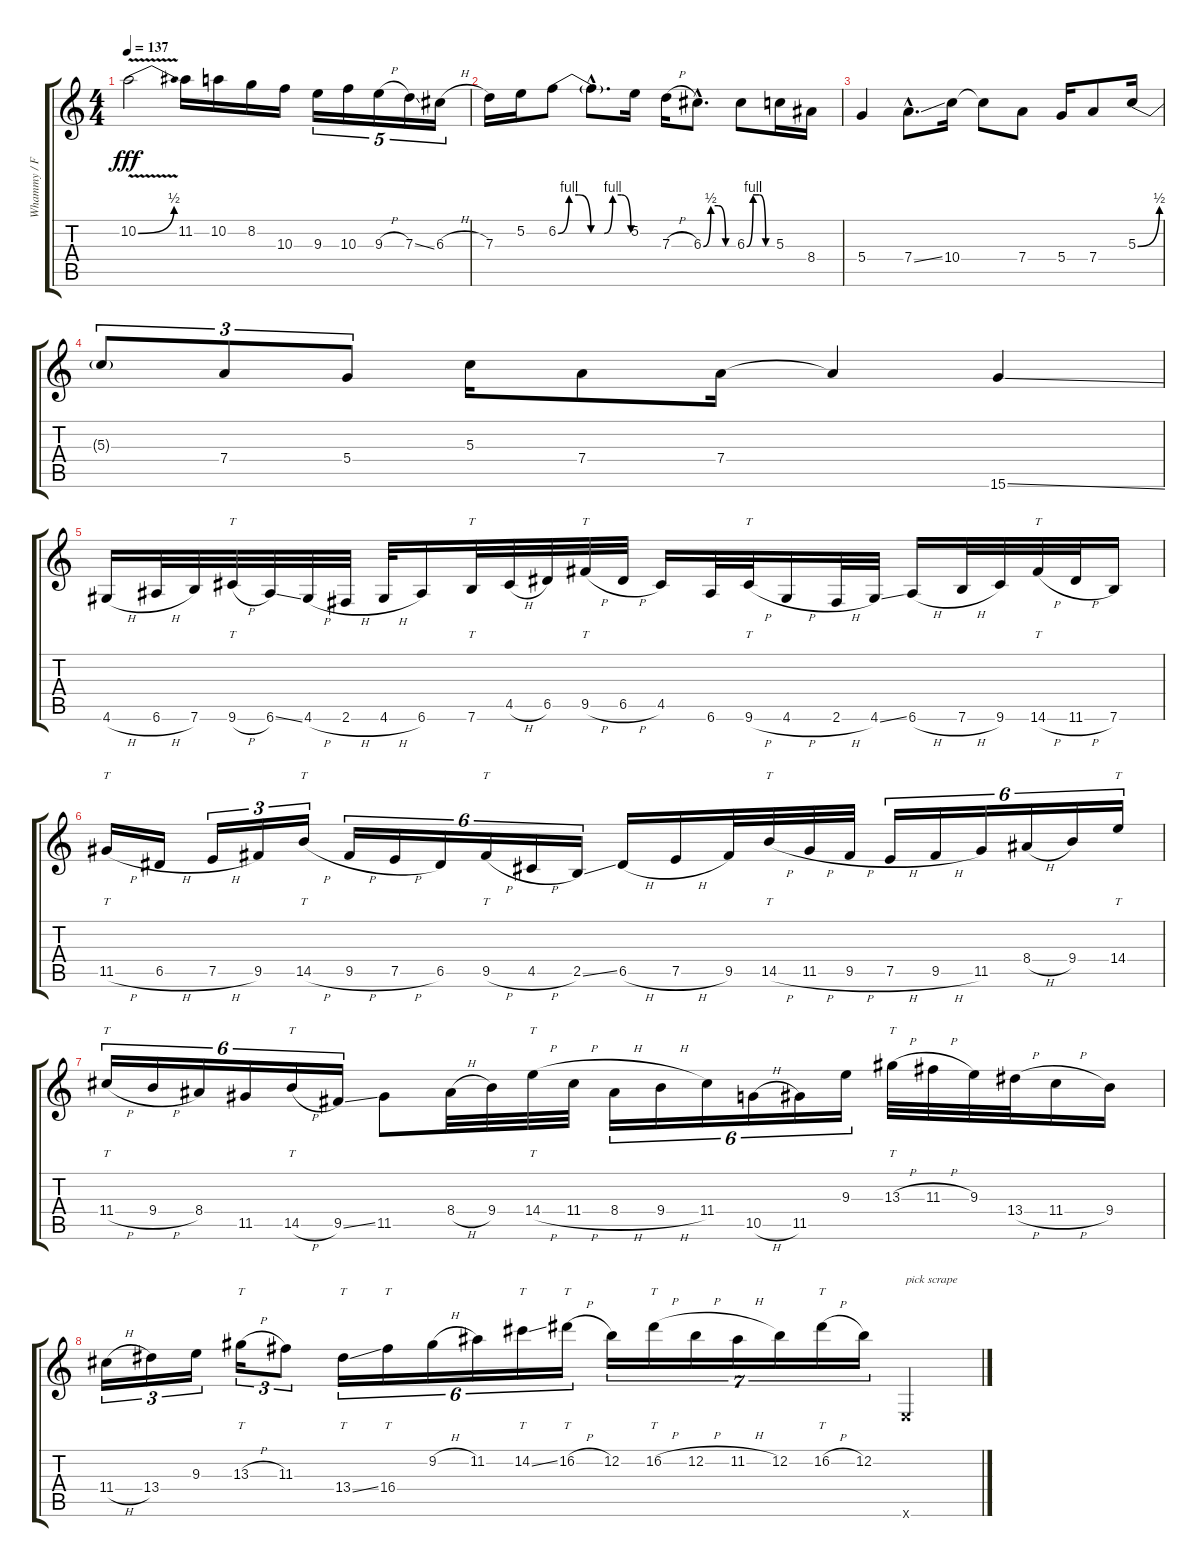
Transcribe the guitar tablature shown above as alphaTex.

\track ("Whammy / Feedback / Doubletrack" "Whammy / F") {instrument distortionguitar}
\staff {score tabs}
\tuning (E4 B3 G3 D3 A2 E2) {hide}
\ts (4 4)
\tempo 137
\clef g2
\ks c
10.2{be (bend 0 0 60 2) v}.2{dy fff} 11.2.16 10.2.16 8.2.16 10.3.16 9.3.16{tu (5 4)} 10.3.16{tu (5 4)} 9.3{h}.16{tu (5 4)} 7.3{ss}.16{tu (5 4)} 6.3{h}.16{tu (5 4)} |
7.3.16 5.2.16 6.2{be (custom 0 0 9 4 17 4 27 0 38 0 45 4 52 4 60 0)}.8 6.2{hac t}.8{d} 5.2.16 7.3{h}.16 6.3{be (custom 0 0 15 2 30 2 45 0 60 0) hac}.8{d} 6.3{be (custom 0 0 15 4 30 4 45 0 60 0)}.8 5.3.16 8.4.16 |
5.4.4 7.4{ss hac}.8{d} 10.4.16 10.4{t}.8 7.4.8 5.4.16 7.4.8 5.3{be (bend 0 0 60 2)}.16 |
5.3{t}.8{tu (3 2)} 7.4.8{tu (3 2)} 5.4.8{tu (3 2)} 5.3.16 7.4.8 7.4.16 7.4{t}.4 15.6{ss}.4 |
4.6{h}.16 6.6{h}.32 7.6.32 9.6{h}.32{tt} 6.6{ss}.32 4.6{h}.32 2.6{h}.32 4.6{h}.32 6.6.16 7.6.32{tt} 4.5{h}.32 6.5.32 9.5{h}.32{tt} 6.5{h}.32 4.5.16 6.6.32 9.6{h}.32{tt} 4.6{h}.16 2.6{h}.32 4.6{ss}.32 6.6{h}.16 7.6{h}.32 9.6.32 14.6{h}.32{tt} 11.6{h}.32 7.6.16 |
11.5{h}.16{tt} 6.5{h}.16 7.5{h}.16{tu (3 2)} 9.5.16{tu (3 2)} 14.5{h}.16{tt tu (3 2)} 9.5{h}.16{tu (6 4)} 7.5{h}.16{tu (6 4)} 6.5.16{tu (6 4)} 9.5{h}.16{tt tu (6 4)} 4.5{h}.16{tu (6 4)} 2.5{ss}.16{tu (6 4)} 6.5{h}.16 7.5{h}.16 9.5.32 14.5{h}.32{tt} 11.5{h}.32 9.5{h}.32 7.5{h}.16{tu (6 4)} 9.5{h}.16{tu (6 4)} 11.5.16{tu (6 4)} 8.4{h}.16{tu (6 4)} 9.4.16{tu (6 4)} 14.4.16{tt tu (6 4)} |
11.4{h}.16{tt tu (6 4)} 9.4{h}.16{tu (6 4)} 8.4.16{tu (6 4)} 11.5.16{tu (6 4)} 14.5{h}.16{tt tu (6 4)} 9.5{ss}.16{tu (6 4)} 11.5.8 8.4{h}.32 9.4.32 14.4{h}.32{tt} 11.4{h}.32 8.4{h}.16{tu (6 4)} 9.4{h}.16{tu (6 4)} 11.4.16{tu (6 4)} 10.5{h}.16{tu (6 4)} 11.5.16{tu (6 4)} 9.3.16{tu (6 4)} 13.3{h}.32{tt} 11.3{h}.32 9.3.32 13.4{h}.32 11.4{h}.16 9.4.16 |
11.4{h}.16{tu (3 2)} 13.4.16{tu (3 2)} 9.3.16{tu (3 2)} 13.3{h}.16{tt tu (3 2)} 11.3.8{tu (3 2)} 13.4{ss}.16{tt tu (6 4)} 16.4.16{tt tu (6 4)} 9.2{h}.16{tu (6 4)} 11.2.16{tu (6 4)} 14.2{ss}.16{tt tu (6 4)} 16.2{h}.16{tt tu (6 4)} 12.2.16{tu (7 4)} 16.2{h}.16{tt tu (7 4)} 12.2{h}.16{tu (7 4)} 11.2{h}.16{tu (7 4)} 12.2.16{tu (7 4)} 16.2{h}.16{tt tu (7 4)} 12.2.16{tu (7 4)} 0.6{x}.4{txt "pick scrape"}
